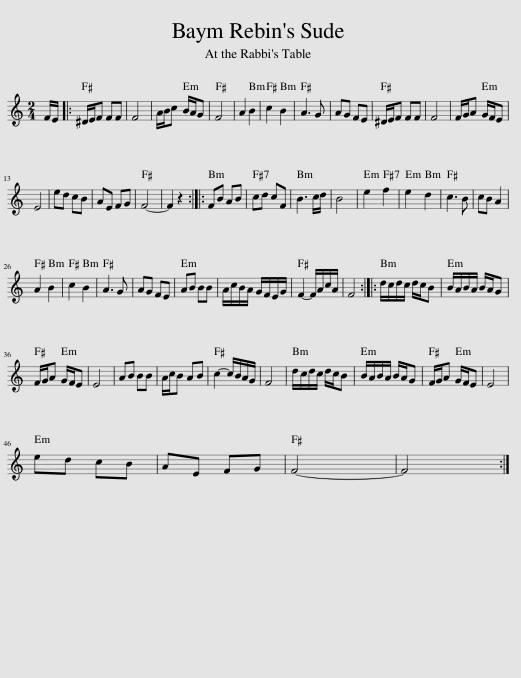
X:1
L:1/8
M:2/4
I:linebreak $
K:C
V:1 treble
V:1
 F/E/ |: ^D/E/F FF | F4 | A/B/c B/A/G | F4 | %5
 A2 B2 | c2 B2 | A3 G | AG FE | ^D/E/F FF | %10
 F4 | F/G/A G/F/E |$ E4 | ed cB | AE FG | %15
 F4- | F2 z2 :: FB AB | cd cF | B3 c/d/ | %20
 B4 | e2 f2 | e2 d2 | c3 B | cB A2 |$ %25
 A2 B2 | c2 B2 | A3 G | AG FE | AB BB | %30
 A/c/B/A/ G/F/E/G/ | F2- F/A/c/A/ | F4 :: d/c/d/c/ d/c/B | B/A/B/A/ B/A/G |$ %35
 F/G/A G/F/E | E4 | AB BB | A/c/B AB | c2- c/B/A/G/ | %40
 F4 | d/c/d/c/ d/c/B | B/A/B/A/ B/A/G | F/G/A G/F/E | E4 |$ %45
 ed cB | AE FG | F4- | F4 :| %49
